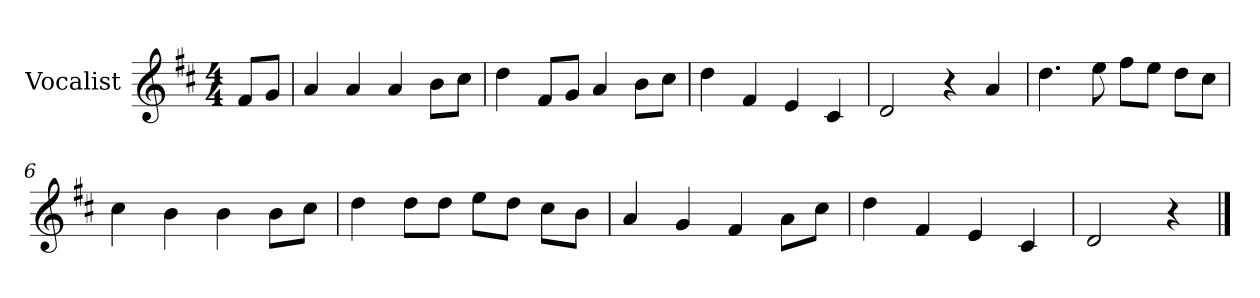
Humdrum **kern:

**kern
*part1
*staff1
*I"Vocalist
*k[f#c#]
*D:
*M4/4
=
8f#L
8gJ
=1
4a
4a
4a
8bL
8cc#J
=2
4dd
8f#L
8gJ
4a
8bL
8cc#J
=3
4dd
4f#
4e
4c#
=4
2d
4r
4a
=5
4.dd
8ee
8ff#L
8eeJ
8ddL
8cc#J
=6
4cc#
4b
4b
8bL
8cc#J
=7
4dd
8ddL
8ddJ
8eeL
8ddJ
8cc#L
8bJ
=8
4a
4g
4f#
8aL
8cc#J
=9
4dd
4f#
4e
4c#
=10
2d
4r
==
*-
